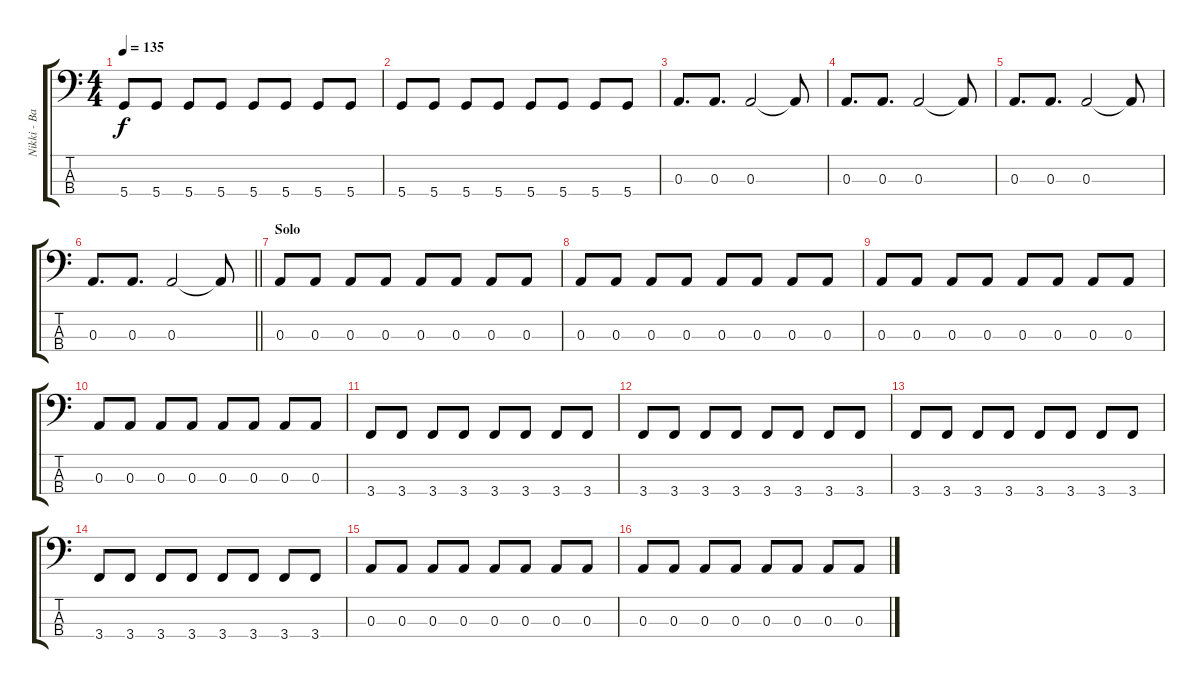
\track ("Nikki - Bass" "Nikki - Ba") {instrument electricbasspick}
\staff {score tabs}
\tuning (G2 D2 A1 D1) {hide}
\ts (4 4)
\tempo 135
\clef f4
\ks c
5.4.8{dy f} 5.4.8 5.4.8 5.4.8 5.4.8 5.4.8 5.4.8 5.4.8 |
5.4.8 5.4.8 5.4.8 5.4.8 5.4.8 5.4.8 5.4.8 5.4.8 |
0.3.8{d} 0.3.8{d} 0.3.2 0.3{t}.8 |
0.3.8{d} 0.3.8{d} 0.3.2 0.3{t}.8 |
0.3.8{d} 0.3.8{d} 0.3.2 0.3{t}.8 |
\barLineRight lightlight
0.3.8{d} 0.3.8{d} 0.3.2 0.3{t}.8 |
\section ("" "Solo")
0.3.8 0.3.8 0.3.8 0.3.8 0.3.8 0.3.8 0.3.8 0.3.8 |
0.3.8 0.3.8 0.3.8 0.3.8 0.3.8 0.3.8 0.3.8 0.3.8 |
0.3.8 0.3.8 0.3.8 0.3.8 0.3.8 0.3.8 0.3.8 0.3.8 |
0.3.8 0.3.8 0.3.8 0.3.8 0.3.8 0.3.8 0.3.8 0.3.8 |
3.4.8 3.4.8 3.4.8 3.4.8 3.4.8 3.4.8 3.4.8 3.4.8 |
3.4.8 3.4.8 3.4.8 3.4.8 3.4.8 3.4.8 3.4.8 3.4.8 |
3.4.8 3.4.8 3.4.8 3.4.8 3.4.8 3.4.8 3.4.8 3.4.8 |
3.4.8 3.4.8 3.4.8 3.4.8 3.4.8 3.4.8 3.4.8 3.4.8 |
0.3.8 0.3.8 0.3.8 0.3.8 0.3.8 0.3.8 0.3.8 0.3.8 |
0.3.8 0.3.8 0.3.8 0.3.8 0.3.8 0.3.8 0.3.8 0.3.8
